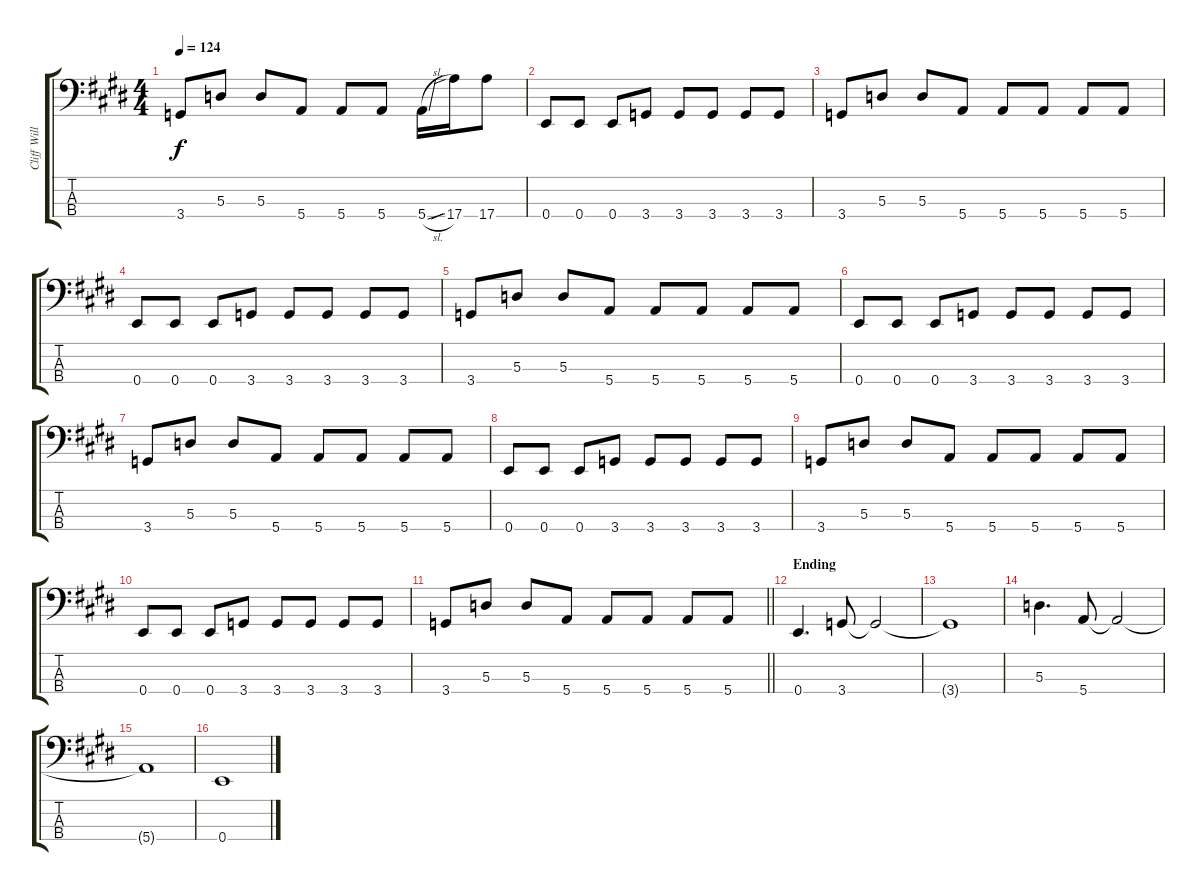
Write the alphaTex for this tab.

\track ("Cliff Williams (Bass)" "Cliff Will") {instrument electricbasspick}
\staff {score tabs}
\tuning (G2 D2 A1 E1) {hide}
\ts (4 4)
\tempo 124
\clef f4
\ks e
3.4.8{dy f} 5.3.8 5.3.8 5.4.8 5.4.8 5.4.8 5.4{sl}.16 17.4{sib}.16 17.4.8 |
0.4.8 0.4.8 0.4.8 3.4.8 3.4.8 3.4.8 3.4.8 3.4.8 |
3.4.8 5.3.8 5.3.8 5.4.8 5.4.8 5.4.8 5.4.8 5.4.8 |
0.4.8 0.4.8 0.4.8 3.4.8 3.4.8 3.4.8 3.4.8 3.4.8 |
3.4.8 5.3.8 5.3.8 5.4.8 5.4.8 5.4.8 5.4.8 5.4.8 |
0.4.8 0.4.8 0.4.8 3.4.8 3.4.8 3.4.8 3.4.8 3.4.8 |
3.4.8 5.3.8 5.3.8 5.4.8 5.4.8 5.4.8 5.4.8 5.4.8 |
0.4.8 0.4.8 0.4.8 3.4.8 3.4.8 3.4.8 3.4.8 3.4.8 |
3.4.8 5.3.8 5.3.8 5.4.8 5.4.8 5.4.8 5.4.8 5.4.8 |
0.4.8 0.4.8 0.4.8 3.4.8 3.4.8 3.4.8 3.4.8 3.4.8 |
\barLineRight lightlight
3.4.8 5.3.8 5.3.8 5.4.8 5.4.8 5.4.8 5.4.8 5.4.8 |
\section ("" "Ending")
0.4.4{d} 3.4.8 3.4{t}.2 |
3.4{t}.1 |
5.3.4{d} 5.4.8 5.4{t}.2 |
5.4{t}.1 |
0.4.1
